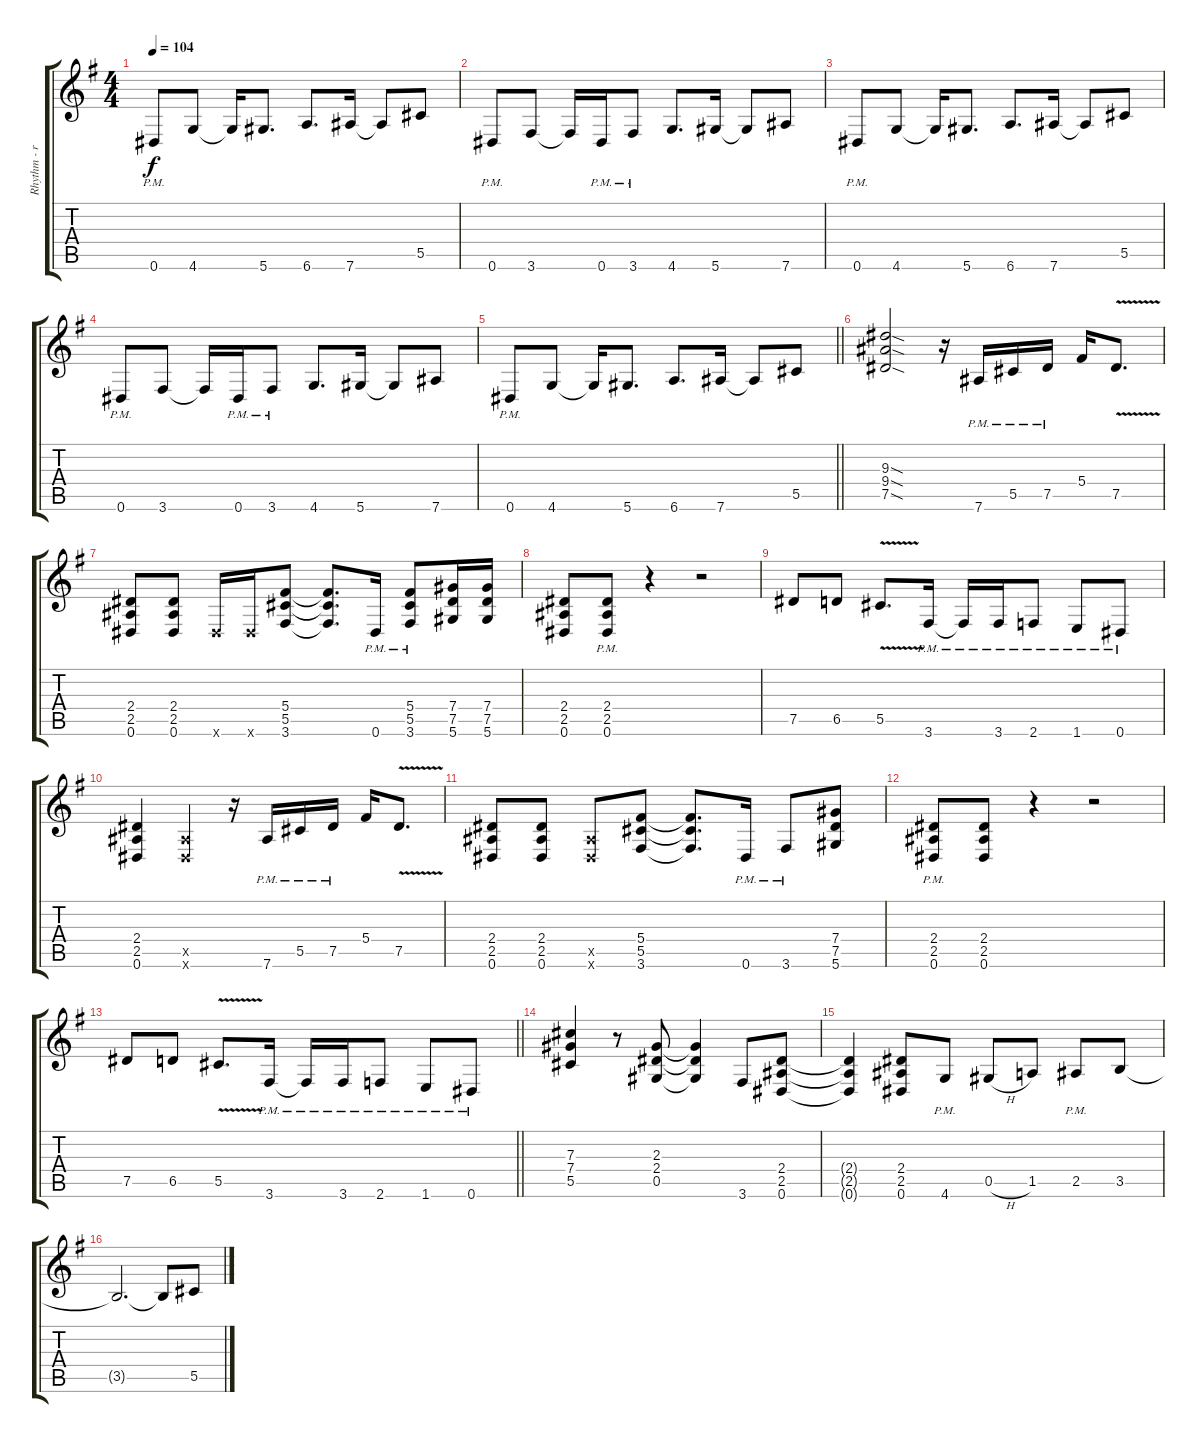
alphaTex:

\track ("Rhythm - right" "Rhythm - r") {instrument distortionguitar}
\staff {score tabs}
\tuning (Eb4 Bb3 Gb3 Db3 Ab2 Eb2) {hide}
\ts (4 4)
\tempo 104
\clef g2
\ks g
0.6{pm}.8{dy f} 4.6.8 4.6{t}.16 5.6.8{d} 6.6.8{d} 7.6.16 7.6{t}.8 5.5.8 |
0.6{pm}.8 3.6.8 3.6{t}.16 0.6{pm}.16 3.6{pm}.8 4.6.8{d} 5.6.16 5.6{t}.8 7.6.8 |
0.6{pm}.8 4.6.8 4.6{t}.16 5.6.8{d} 6.6.8{d} 7.6.16 7.6{t}.8 5.5.8 |
0.6{pm}.8 3.6.8 3.6{t}.16 0.6{pm}.16 3.6{pm}.8 4.6.8{d} 5.6.16 5.6{t}.8 7.6.8 |
\barLineRight lightlight
0.6{pm}.8 4.6.8 4.6{t}.16 5.6.8{d} 6.6.8{d} 7.6.16 7.6{t}.8 5.5.8 |
(9.3{sod} 9.4{sod} 7.5{sod}).2 r.16 7.6{pm}.16 5.5{pm}.16 7.5{pm}.16 5.4.16 7.5{v}.8{d} |
(2.4 2.5 0.6).8 (2.4 2.5 0.6).8 0.6{x}.16 0.6{x}.16 (5.4 5.5 3.6).8 (5.4{t} 5.5{t} 3.6{t}).8{d} 0.6{pm}.16 (5.4{pm} 5.5{pm} 3.6{pm}).8 (7.4 7.5 5.6).16 (7.4 7.5 5.6).16 |
(2.4 2.5 0.6).8 (2.4{pm} 2.5{pm} 0.6{pm}).8 r.4 r.2 |
7.5.8 6.5.8 5.5{v}.8{d} 3.6{pm}.16 3.6{pm t}.16 3.6{pm}.16 2.6{pm}.8 1.6{pm}.8 0.6{pm}.8 |
(2.4 2.5 0.6).4 (2.5{x} 0.6{x}).4 r.16 7.6{pm}.16 5.5{pm}.16 7.5{pm}.16 5.4.16 7.5{v}.8{d} |
(2.4 2.5 0.6).8 (2.4 2.5 0.6).8 (2.5{x} 0.6{x}).8 (5.4 5.5 3.6).8 (5.4{t} 5.5{t} 3.6{t}).8{d} 0.6{pm}.16 3.6{pm}.8 (7.4 7.5 5.6).8 |
(2.4{pm} 2.5{pm} 0.6{pm}).8 (2.4 2.5 0.6).8 r.4 r.2 |
\barLineRight lightlight
7.5.8 6.5.8 5.5{v}.8{d} 3.6{pm}.16 3.6{pm t}.16 3.6{pm}.16 2.6{pm}.8 1.6{pm}.8 0.6{pm}.8 |
(7.3 7.4 5.5).4 r.8 (2.3 2.4 0.5).8 (2.3{t} 2.4{t} 0.5{t}).4 3.6.8 (2.4 2.5 0.6).8 |
(2.4{t} 2.5{t} 0.6{t}).4 (2.4 2.5 0.6).8 4.6{pm}.8 0.5{h}.8 1.5.8 2.5{pm}.8 3.5.8 |
3.5{t}.2{d} 3.5{t}.8 5.5.8
